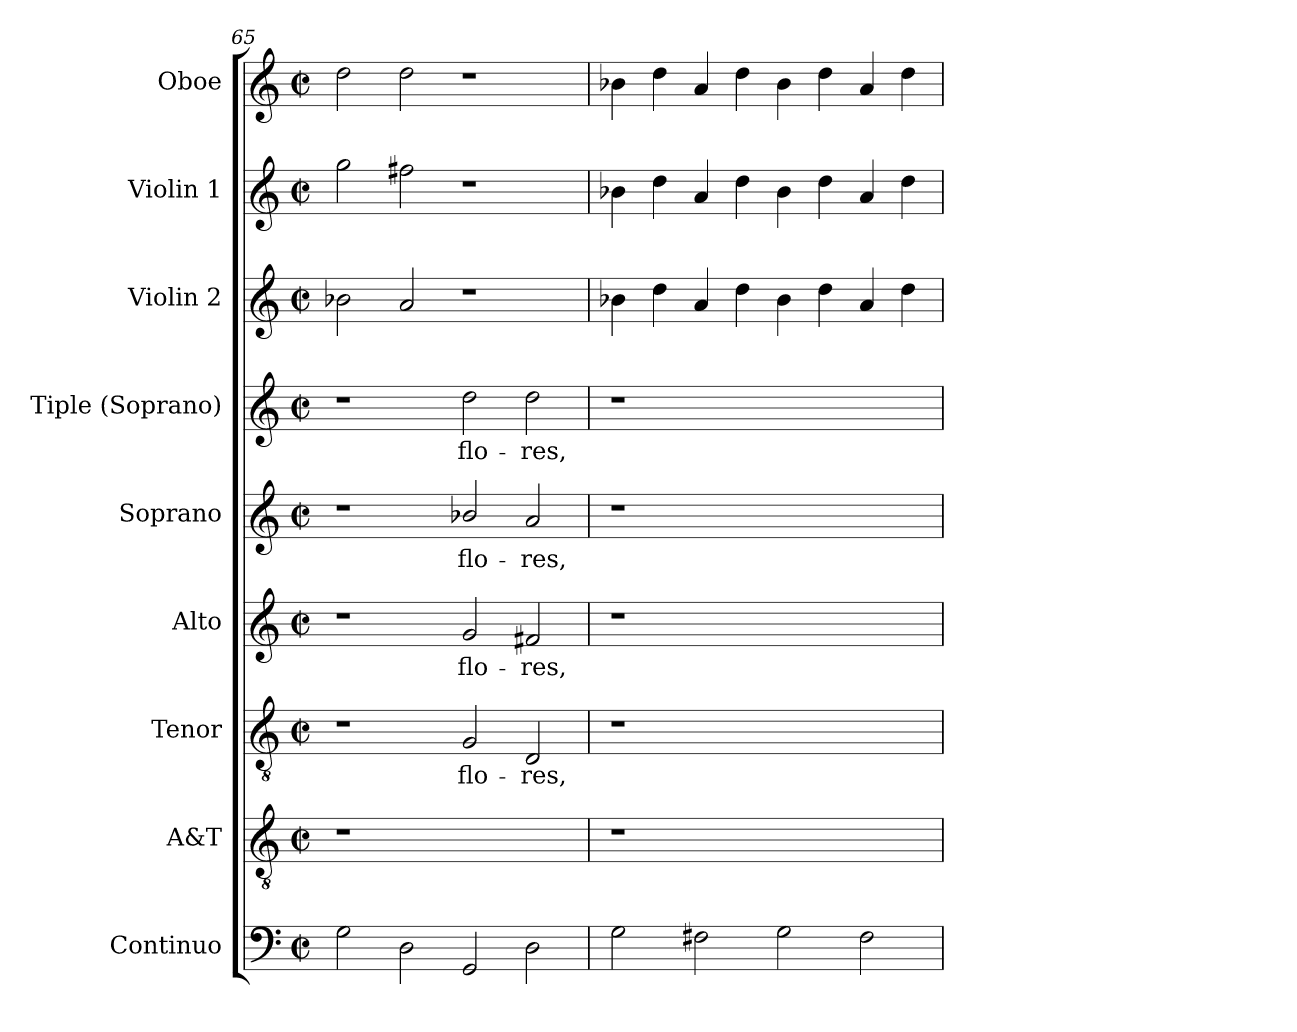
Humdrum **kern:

**kern	**kern	**kern	**text	**kern	**text	**kern	**text	**kern	**text	**kern	**kern	**kern
*part9	*part8	*part7	*part7	*part6	*part6	*part5	*part5	*part4	*part4	*part3	*part2	*part1
*staff9	*staff8	*staff7	*staff7	*staff6	*staff6	*staff5	*staff5	*staff4	*staff4	*staff3	*staff2	*staff1
*I"Continuo	*I"A&T	*I"Tenor	*	*I"Alto	*	*I"Soprano	*	*I"Tiple (Soprano)	*	*I"Violin 2	*I"Violin 1	*I"Oboe
*I'Cont.	*I'A. & T.	*I'T.	*	*I'A.	*	*I'S.	*	*I'S.	*	*I'Vln. 2	*I'Vln. 1	*I'Ob.
*clefF4	*clefGv2	*clefGv2	*	*clefG2	*	*clefG2	*	*clefG2	*	*clefG2	*clefG2	*clefG2
*	*ITrd7c12	*ITrd7c12	*	*	*	*	*	*	*	*	*	*
*k[]	*k[]	*k[]	*	*k[]	*	*k[]	*	*k[]	*	*k[]	*k[]	*k[]
*C:	*C:	*C:	*	*C:	*	*C:	*	*C:	*	*C:	*C:	*C:
*M2/2	*M2/2	*M2/2	*	*M2/2	*	*M2/2	*	*M2/2	*	*M2/2	*M2/2	*M2/2
*met(c|)	*met(c|)	*met(c|)	*	*met(c|)	*	*met(c|)	*	*met(c|)	*	*met(c|)	*met(c|)	*met(c|)
=65	=65	=65	=65	=65	=65	=65	=65	=65	=65	=65	=65	=65
!	!LO:N:vis=1	!	!	!	!	!	!	!	!	!	!	!
2Gi\	1r	1r	.	1r	.	1r	.	1r	.	2b-Xi\	2ggi\	2ddi\
2Di\	.	.	.	.	.	.	.	.	.	2ai/	2ff#Xi\	2ddi\
!	!	!	!LO:LY:b:color=#000000	!	!	!	!	!	!	!	!	!
!	!	!	!	!	!LO:LY:b:color=#000000	!	!	!	!	!	!	!
!	!	!	!	!	!	!	!LO:LY:b:color=#000000	!	!	!	!	!
!	!	!	!	!	!	!	!	!	!LO:LY:b:color=#000000	!	!	!
2GGi/	1ryy	2GGi/	flo-	2gi/	flo-	2b-Xi/	flo-	2ddi\	flo-	1r	1r	1r
!	!	!	!LO:LY:b:color=#000000	!	!	!	!	!	!	!	!	!
!	!	!	!	!	!LO:LY:b:color=#000000	!	!	!	!	!	!	!
!	!	!	!	!	!	!	!LO:LY:b:color=#000000	!	!	!	!	!
!	!	!	!	!	!	!	!	!	!LO:LY:b:color=#000000	!	!	!
2Di\	.	2DDi/	-res,	2f#Xi/	-res,	2ai/	-res,	2ddi\	-res,	.	.	.
=66	=66	=66	=66	=66	=66	=66	=66	=66	=66	=66	=66	=66
!	!LO:N:vis=1	!LO:N:vis=1	!	!LO:N:vis=1	!	!LO:N:vis=1	!	!LO:N:vis=1	!	!	!	!
2Gi\	1r	1r	.	1r	.	1r	.	1r	.	4b-Xi\	4b-Xi\	4b-Xi\
.	.	.	.	.	.	.	.	.	.	4ddi\	4ddi\	4ddi\
2F#Xi\	.	.	.	.	.	.	.	.	.	4ai/	4ai/	4ai/
.	.	.	.	.	.	.	.	.	.	4ddi\	4ddi\	4ddi\
2Gi\	1ryy	1ryy	.	1ryy	.	1ryy	.	1ryy	.	4b-i\	4b-i\	4b-i\
.	.	.	.	.	.	.	.	.	.	4ddi\	4ddi\	4ddi\
2F#i\	.	.	.	.	.	.	.	.	.	4ai/	4ai/	4ai/
.	.	.	.	.	.	.	.	.	.	4ddi\	4ddi\	4ddi\
=	=	=	=	=	=	=	=	=	=	=	=	=
*-	*-	*-	*-	*-	*-	*-	*-	*-	*-	*-	*-	*-
